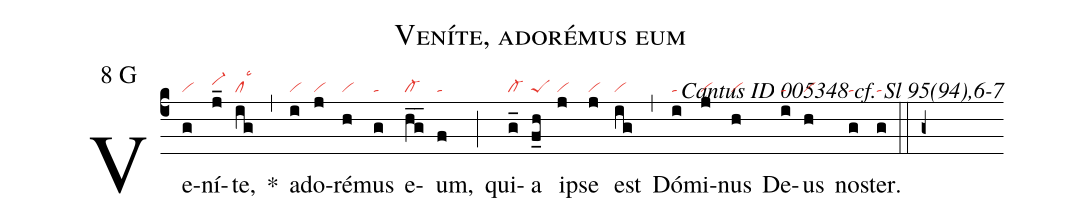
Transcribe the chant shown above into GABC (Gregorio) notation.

name: Veníte, adorémus eum;
mode: 8;
mode-differentia: G;
commentary: Cantus ID 005348 cf. Sl 95(94),6-7;
nabc-lines: 1;
%%
(c4)

Ve(g|vi)ní(j_|vi-hi)te,(ig|cllsc3) *(,) ad(i|vi)o(j|vi)ré(h|vi)mus(g|ta) e(hg__|cl-)um,(f|ta) (;) qui(g_|cl-)a(f_h|peS) ip(j|vi)se(j|vi) est(ig|vi) (,) Dó(i|ta)mi(j|vi)nus(h|vi) De(i|ta)us(h|vi) no(g|ta)ster.(g|ta)

(::)

(g+)
